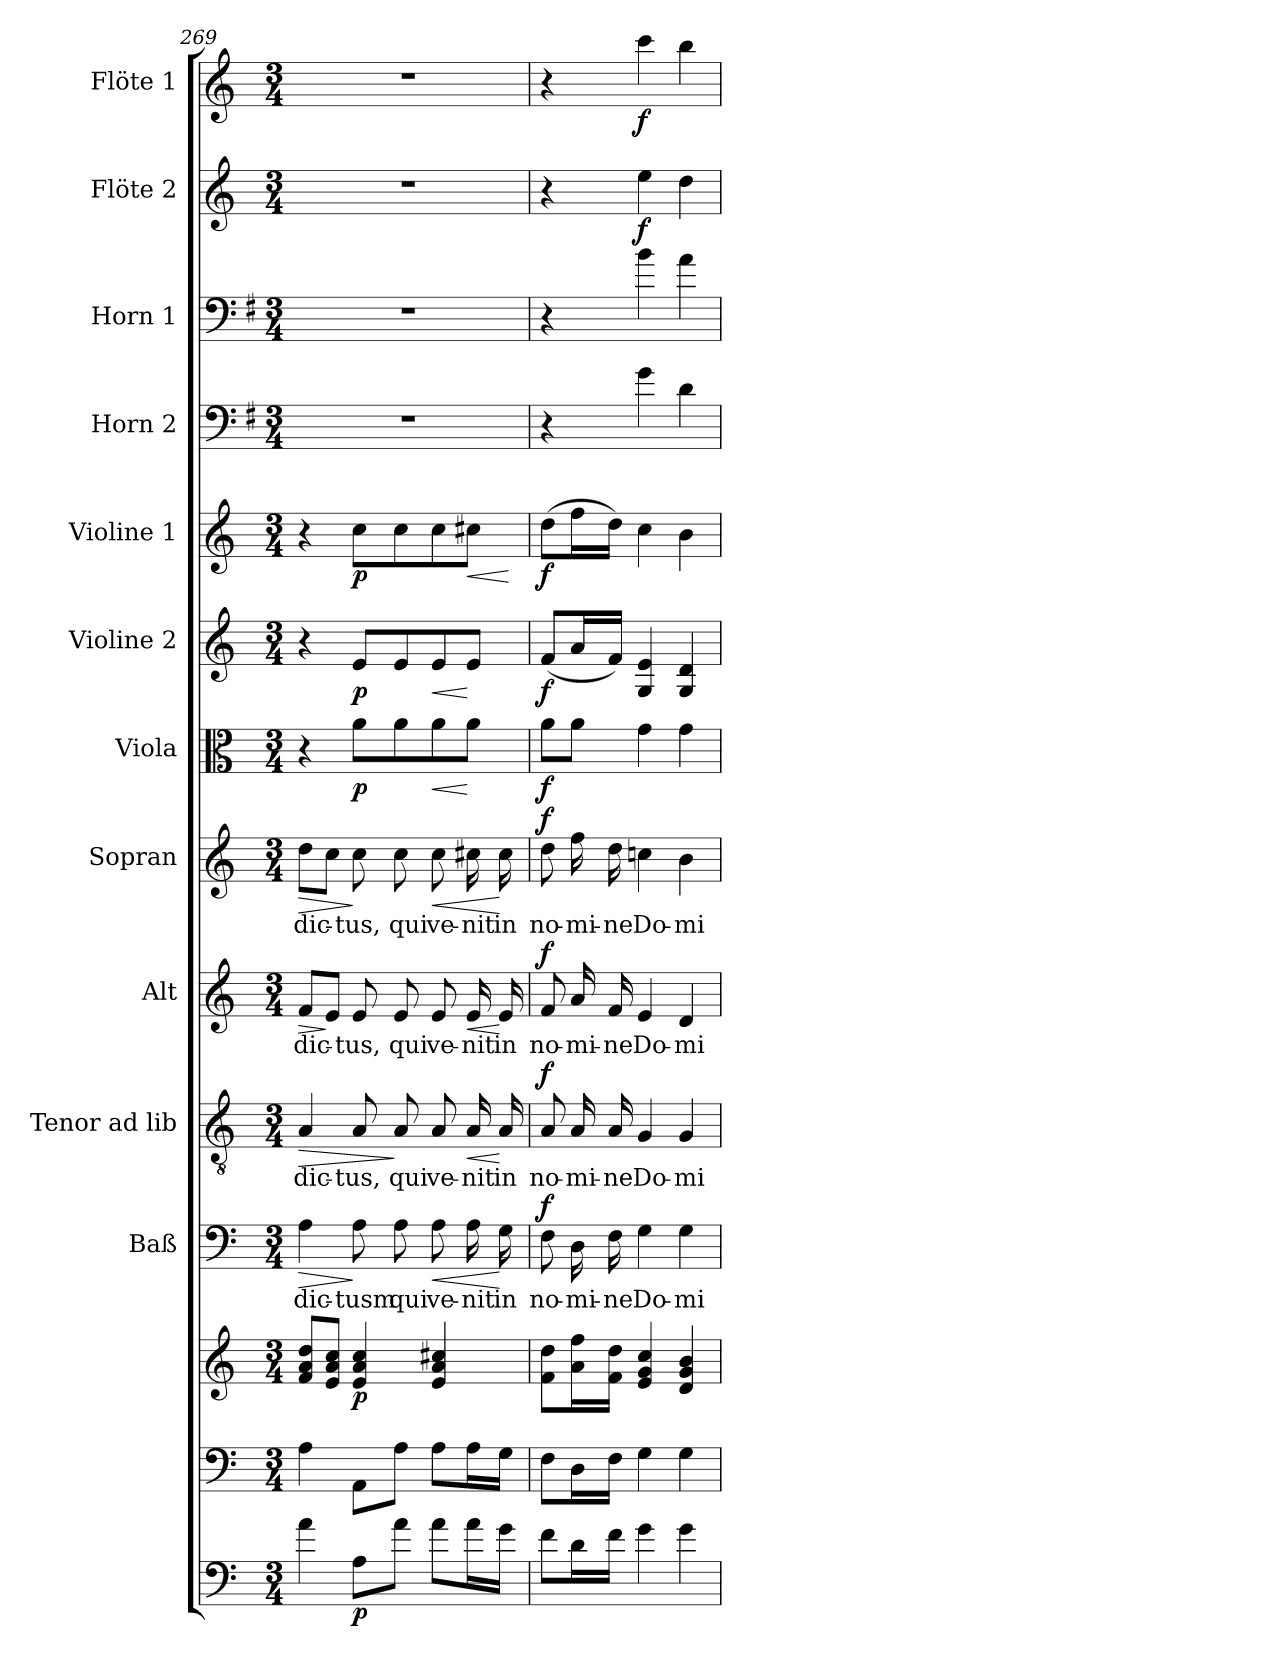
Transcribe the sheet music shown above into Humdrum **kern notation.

**kern	**dynam	**kern	**kern	**dynam	**kern	**text	**dynam	**kern	**text	**dynam	**kern	**text	**dynam	**kern	**text	**dynam	**kern	**dynam	**kern	**dynam	**kern	**dynam	**kern	**kern	**kern	**dynam	**kern	**dynam
*part13	*part13	*part12	*part12	*part12	*part11	*part11	*part11	*part10	*part10	*part10	*part9	*part9	*part9	*part8	*part8	*part8	*part7	*part7	*part6	*part6	*part5	*part5	*part4	*part3	*part2	*part2	*part1	*part1
*staff14	*staff14	*staff13	*staff12	*staff12/13	*staff11	*staff11	*staff11	*staff10	*staff10	*staff10	*staff9	*staff9	*staff9	*staff8	*staff8	*staff8	*staff7	*staff7	*staff6	*staff6	*staff5	*staff5	*staff4	*staff3	*staff2	*staff2	*staff1	*staff1
*	*	*	*	*	*I"Baß	*	*	*I"Tenor ad lib	*	*	*I"Alt	*	*	*I"Sopran	*	*	*I"Viola	*	*I"Violine 2	*	*I"Violine 1	*	*I"Horn 2	*I"Horn 1	*I"Flöte 2	*	*I"Flöte 1	*
*	*	*	*	*	*I'Baß	*	*	*I'Ten	*	*	*I'Alt	*	*	*I'Sop	*	*	*I'Vla.	*	*I'Vln. 2	*	*I'Vln. 1	*	*I'Hrn. 2	*I'Hrn. 1	*I'Fl. 2	*	*I'Fl. 1	*
!!LO:PB:g=z
*clefF4	*	*clefF4	*clefG2	*	*clefF4	*	*	*clefGv2	*	*	*clefG2	*	*	*clefG2	*	*	*clefC3	*	*clefG2	*	*clefG2	*	*clefF4	*clefF4	*clefG2	*	*clefG2	*
*ITrd7c12	*	*	*	*	*	*	*	*	*	*	*	*	*	*	*	*	*	*	*	*	*	*	*ITrd4c7	*ITrd4c7	*	*	*	*
*k[]	*	*k[]	*k[]	*	*k[]	*	*	*k[]	*	*	*k[]	*	*	*k[]	*	*	*k[]	*	*k[]	*	*k[]	*	*k[]	*k[]	*k[]	*	*k[]	*
*C:	*	*C:	*C:	*	*C:	*	*	*C:	*	*	*C:	*	*	*C:	*	*	*C:	*	*C:	*	*C:	*	*C:	*C:	*C:	*	*C:	*
*M3/4	*	*M3/4	*M3/4	*	*M3/4	*	*	*M3/4	*	*	*M3/4	*	*	*M3/4	*	*	*M3/4	*	*M3/4	*	*M3/4	*	*M3/4	*M3/4	*M3/4	*	*M3/4	*
=269	=269	=269	=269	=269	=269	=269	=269	=269	=269	=269	=269	=269	=269	=269	=269	=269	=269	=269	=269	=269	=269	=269	=269	=269	=269	=269	=269	=269
!	!	!	!	!	!	!LO:LY:b	!LO:HP:b	!	!LO:LY:b	!LO:HP:b	!	!LO:LY:b	!LO:HP:b	!	!LO:LY:b	!LO:HP:b	!	!	!	!	!	!	!	!	!	!	!	!
4A\	.	4A\	8f/ 8a/ 8dd/L	.	4A\	-dic-	>	4A/	-dic-	>	8f/L	-dic-	>	8dd\L	-dic-	>	4r	.	4r	.	4r	.	2.r	2.r	2.r	.	2.r	.
.	.	.	8e/ 8a/ 8cc/J	.	.	.	.	.	.	.	8e/J	.	]	8cc\J	.	.	.	.	.	.	.	.	.	.	.	.	.	.
!	!LO:DY:b	!	!	!LO:DY:b	!	!LO:LY:b	!	!	!LO:LY:b	!	!	!LO:LY:b	!	!	!LO:LY:b	!	!	!LO:DY:b	!	!LO:DY:b	!	!LO:DY:b	!	!	!	!	!	!
8AA\L	p	8AA\L	4e/ 4a/ 4cc/	p	8A\	-tusm	]	8A/	-tus,	.	8e/	-tus,	.	8cc\	-tus,	]	8a\L	p	8e/L	p	8cc\L	p	.	.	.	.	.	.
!	!	!	!	!	!	!LO:LY:b	!	!	!LO:LY:b	!	!	!LO:LY:b	!	!	!LO:LY:b	!	!	!	!	!	!	!	!	!	!	!	!	!
8A\J	.	8A\J	.	.	8A\	qui	.	8A/	qui	]	8e/	qui	.	8cc\	qui	.	8a\	.	8e/	.	8cc\	.	.	.	.	.	.	.
!	!	!	!	!	!	!LO:LY:b	!LO:HP:b	!	!LO:LY:b	!	!	!LO:LY:b	!	!	!LO:LY:b	!LO:HP:b	!	!LO:HP:b	!	!LO:HP:b	!	!	!	!	!	!	!	!
8A\L	.	8A\L	4e/ 4a/ 4cc#X/	.	8A\	ve-	<	8A/	ve-	.	8e/	ve-	.	8cc\	ve-	<	8a\	<	8e/	<	8cc\	.	.	.	.	.	.	.
!	!	!	!	!	!	!LO:LY:b	!	!	!LO:LY:b	!LO:HP:b	!	!LO:LY:b	!LO:HP:b	!	!LO:LY:b	!	!	!	!	!	!	!LO:HP:b	!	!	!	!	!	!
16A\L	.	16A\L	.	.	16A\	-nit	.	16A/	-nit	<	16e/	-nit	<	16cc#X\	-nit	.	8a\J	[	8e/J	[	8cc#X\J	<	.	.	.	.	.	.
!	!	!	!	!	!	!LO:LY:b	!	!	!LO:LY:b	!	!	!LO:LY:b	!	!	!LO:LY:b	!	!	!	!	!	!	!	!	!	!	!	!	!
16G\JJ	.	16G\JJ	.	.	16G\	in	[	16A/	in	[	16e/	in	[	16cc#\	in	[	.	.	.	.	.	.	.	.	.	.	.	.
.	.	.	.	.	.	.	.	.	.	.	.	.	.	.	.	.	.	.	.	.	.	[	.	.	.	.	.	.
=270	=270	=270	=270	=270	=270	=270	=270	=270	=270	=270	=270	=270	=270	=270	=270	=270	=270	=270	=270	=270	=270	=270	=270	=270	=270	=270	=270	=270
!	!	!	!	!	!	!LO:LY:b	!LO:DY:a	!	!LO:LY:b	!LO:DY:a	!	!LO:LY:b	!LO:DY:a	!	!LO:LY:b	!LO:DY:a	!	!LO:DY:b	!	!LO:DY:b	!	!LO:DY:b	!	!	!	!	!	!
8F\L	.	8F\L	8f\ 8dd\L	.	8F\	no-	f	8A/	no-	f	8f/	no-	f	8dd\	no-	f	8a\L	f	(<8f/L	f	(>8dd\L	f	4r	4r	4r	.	4r	.
!	!	!	!	!	!	!LO:LY:b	!	!	!LO:LY:b	!	!	!LO:LY:b	!	!	!LO:LY:b	!	!	!	!	!	!	!	!	!	!	!	!	!
16D\L	.	16D\L	16a\ 16ff\L	.	16D\	-mi-	.	16A/	-mi-	.	16a/	-mi-	.	16ff\	-mi-	.	8a\J	.	16a/L	.	16ff\L	.	.	.	.	.	.	.
!	!	!	!	!	!	!LO:LY:b	!	!	!LO:LY:b	!	!	!LO:LY:b	!	!	!LO:LY:b	!	!	!	!	!	!	!	!	!	!	!	!	!
16F\JJ	.	16F\JJ	16f\ 16dd\JJ	.	16F\	-ne	.	16A/	-ne	.	16f/	-ne	.	16dd\	-ne	.	.	.	16f/JJ)	.	16dd\JJ)	.	.	.	.	.	.	.
!	!	!	!	!	!	!LO:LY:b	!	!	!LO:LY:b	!	!	!LO:LY:b	!	!	!LO:LY:b	!	!	!	!	!	!	!	!	!	!	!LO:DY:b	!	!LO:DY:b
4G\	.	4G\	4e/ 4g/ 4cc/	.	4G\	Do-	.	4G/	Do-	.	4e/	Do-	.	4ccn\	Do-	.	4g\	.	4G/ 4e/	.	4cc\	.	4c\	4e\	4ee\	f	4ccc\	f
!	!	!	!	!	!	!LO:LY:b	!	!	!LO:LY:b	!	!	!LO:LY:b	!	!	!LO:LY:b	!	!	!	!	!	!	!	!	!	!	!	!	!
4G\	.	4G\	4d/ 4g/ 4b/	.	4G\	-mi-	.	4G/	-mi-	.	4d/	-mi-	.	4b\	-mi-	.	4g\	.	4G/ 4d/	.	4b\	.	4G\	4d\	4dd\	.	4bb\	.
=	=	=	=	=	=	=	=	=	=	=	=	=	=	=	=	=	=	=	=	=	=	=	=	=	=	=	=	=
*-	*-	*-	*-	*-	*-	*-	*-	*-	*-	*-	*-	*-	*-	*-	*-	*-	*-	*-	*-	*-	*-	*-	*-	*-	*-	*-	*-	*-
